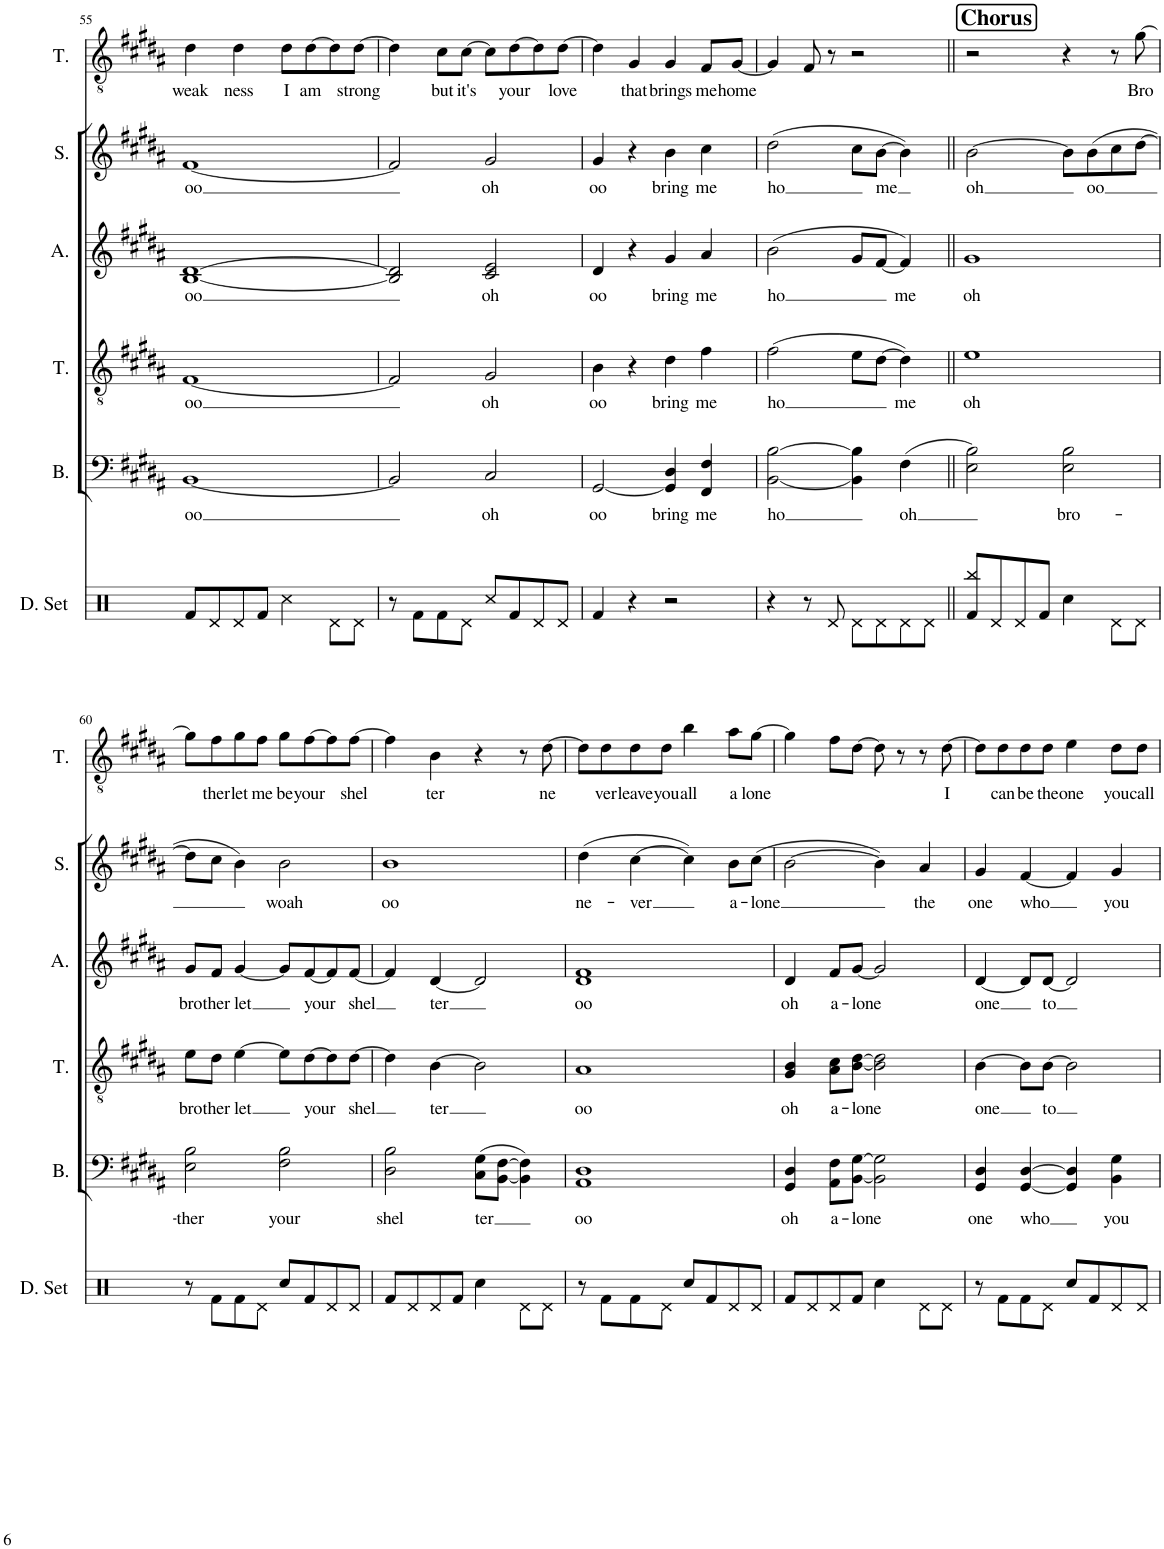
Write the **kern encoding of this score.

**kern	**text	**kern	**text	**kern	**text	**kern	**text	**kern	**text
*part5	*part5	*part4	*part4	*part3	*part3	*part2	*part2	*part1	*part1
*staff5	*staff5	*staff4	*staff4	*staff3	*staff3	*staff2	*staff2	*staff1	*staff1
*I"Bass	*	*I"Tenor	*	*I"Alto	*	*I"Soprano	*	*I"Solo	*
*I'B.	*	*I'T.	*	*I'A.	*	*I'S.	*	*	*
!!LO:PB:g=z
*clefF4	*	*clefGv2	*	*clefG2	*	*clefG2	*	*clefGv2	*
*k[f#c#g#d#a#]	*	*k[f#c#g#d#a#]	*	*k[f#c#g#d#a#]	*	*k[f#c#g#d#a#]	*	*k[f#c#g#d#a#]	*
*M2/2	*	*M2/2	*	*M2/2	*	*M2/2	*	*M2/2	*
=55	=55	=55	=55	=55	=55	=55	=55	=55	=55
!	!LO:LY:b	!	!LO:LY:b	!	!LO:LY:b	!	!LO:LY:b	!	!LO:LY:b
[1BB	oo	[1F#	oo	[1B [1d#	oo	[1f#	oo	4d#\	weak
!	!	!	!	!	!	!	!	!	!LO:LY:b
.	.	.	.	.	.	.	.	4d#\	ness
!	!	!	!	!	!	!	!	!	!LO:LY:b
.	.	.	.	.	.	.	.	8d#\L	I
!	!	!	!	!	!	!	!	!	!LO:LY:b
.	.	.	.	.	.	.	.	[8d#\	am
.	.	.	.	.	.	.	.	8d#\]	.
!	!	!	!	!	!	!	!	!	!LO:LY:b
.	.	.	.	.	.	.	.	[8d#\J	strong
=56	=56	=56	=56	=56	=56	=56	=56	=56	=56
2BB/]	.	2F#/]	.	2B/] 2d#/]	.	2f#/]	.	4d#\]	.
!	!	!	!	!	!	!	!	!	!LO:LY:b
.	.	.	.	.	.	.	.	8c#\L	but
!	!	!	!	!	!	!	!	!	!LO:LY:b
.	.	.	.	.	.	.	.	[8c#\J	it's
!	!LO:LY:b	!	!LO:LY:b	!	!LO:LY:b	!	!LO:LY:b	!	!
2C#/	oh	2G#/	oh	2c#/ 2e/	oh	2g#/	oh	8c#\L]	.
!	!	!	!	!	!	!	!	!	!LO:LY:b
.	.	.	.	.	.	.	.	[8d#\	your
.	.	.	.	.	.	.	.	8d#\]	.
!	!	!	!	!	!	!	!	!	!LO:LY:b
.	.	.	.	.	.	.	.	[8d#\J	love
=57	=57	=57	=57	=57	=57	=57	=57	=57	=57
!	!LO:LY:b	!	!LO:LY:b	!	!LO:LY:b	!	!LO:LY:b	!	!
[2GG#/	oo	4B\	oo	4d#/	oo	4g#/	oo	4d#\]	.
!	!	!	!	!	!	!	!	!	!LO:LY:b
.	.	4r	.	4r	.	4r	.	4G#/	that
!	!LO:LY:b	!	!LO:LY:b	!	!LO:LY:b	!	!LO:LY:b	!	!LO:LY:b
4GG#/] 4D#/	bring	4d#\	bring	4g#/	bring	4b\	bring	4G#/	brings
!	!LO:LY:b	!	!LO:LY:b	!	!LO:LY:b	!	!LO:LY:b	!	!LO:LY:b
4FF#/ 4F#/	me	4f#\	me	4a#/	me	4cc#\	me	8F#/L	me
!	!	!	!	!	!	!	!	!	!LO:LY:b
.	.	.	.	.	.	.	.	[8G#/J	home
=58	=58	=58	=58	=58	=58	=58	=58	=58	=58
!	!LO:LY:b	!	!LO:LY:b	!	!LO:LY:b	!	!LO:LY:b	!	!
[2BB\ [2B\	ho	(2f#\	ho	(2b\	ho	(2dd#\	ho	4G#/]	.
.	.	.	.	.	.	.	.	8F#/	.
.	.	.	.	.	.	.	.	8r	.
4BB\] 4B\]	.	8e\L	.	8g#/L	.	8cc#\L	.	2r	.
!	!	!	!	!	!	!	!LO:LY:b	!	!
.	.	[8d#\J	.	[8f#/J	.	[8b\J	me	.	.
!	!LO:LY:b	!	!LO:LY:b	!	!LO:LY:b	!	!	!	!
(4F#\	oh	4d#\])	me	4f#/])	me	4b\])	.	.	.
!!LO:REH:place=s1:a:B:cj:fs=14:t=Chorus
=59||	=59||	=59||	=59||	=59||	=59||	=59||	=59||	=59||	=59||
!	!	!	!LO:LY:b	!	!LO:LY:b	!	!LO:LY:b	!	!
2E\ 2B\)	.	1e	oh	1g#	oh	[2b\	oh	2r	.
!	!LO:LY:b	!	!	!	!	!	!	!	!
2E\ 2B\	bro-	.	.	.	.	8b\L]	.	4r	.
!	!	!	!	!	!	!	!LO:LY:b	!	!
.	.	.	.	.	.	(8b\	oo	.	.
.	.	.	.	.	.	8cc#\	.	8r	.
!	!	!	!	!	!	!	!	!	!LO:LY:b
.	.	.	.	.	.	[8dd#\J	.	[8g#\	Bro
!!LO:LB:g=z
=60	=60	=60	=60	=60	=60	=60	=60	=60	=60
!	!LO:LY:b	!	!LO:LY:b	!	!LO:LY:b	!	!	!	!
2E\ 2B\	-ther	8e\L	bro	8g#/L	bro	8dd#\L]	.	8g#\L]	.
!	!	!	!LO:LY:b	!	!LO:LY:b	!	!	!	!LO:LY:b
.	.	8d#\J	ther	8f#/J	ther	8cc#\J	.	8f#\	ther
!	!	!	!LO:LY:b	!	!LO:LY:b	!	!	!	!LO:LY:b
.	.	[4e\	let	[4g#/	let	4b\)	.	8g#\	let
!	!	!	!	!	!	!	!	!	!LO:LY:b
.	.	.	.	.	.	.	.	8f#\J	me
!	!LO:LY:b	!	!	!	!	!	!LO:LY:b	!	!LO:LY:b
2F#\ 2B\	your	8e\L]	.	8g#/L]	.	2b\	woah	8g#\L	be
!	!	!	!LO:LY:b	!	!LO:LY:b	!	!	!	!LO:LY:b
.	.	[8d#\	your	[8f#/	your	.	.	[8f#\	your
.	.	8d#\]	.	8f#/]	.	.	.	8f#\]	.
!	!	!	!LO:LY:b	!	!LO:LY:b	!	!	!	!LO:LY:b
.	.	[8d#\J	shel	[8f#/J	shel	.	.	[8f#\J	shel
=61	=61	=61	=61	=61	=61	=61	=61	=61	=61
!	!LO:LY:b	!	!	!	!	!	!LO:LY:b	!	!
2D#\ 2B\	shel	4d#\]	.	4f#/]	.	1b	oo	4f#\]	.
!	!	!	!LO:LY:b	!	!LO:LY:b	!	!	!	!LO:LY:b
.	.	[4B\	ter	[4d#/	ter	.	.	4B\	ter
!	!LO:LY:b	!	!	!	!	!	!	!	!
(8C#\ 8G#\L	ter	2B\]	.	2d#/]	.	.	.	4r	.
[8BB\ [8F#\J	.	.	.	.	.	.	.	.	.
4BB\] 4F#\])	.	.	.	.	.	.	.	8r	.
!	!	!	!	!	!	!	!	!	!LO:LY:b
.	.	.	.	.	.	.	.	[8d#\	ne
=62	=62	=62	=62	=62	=62	=62	=62	=62	=62
!	!LO:LY:b	!	!LO:LY:b	!	!LO:LY:b	!	!LO:LY:b	!	!
1AA# 1D#	oo	1A#	oo	1d# 1f#	oo	(4dd#\	ne-	8d#\L]	.
!	!	!	!	!	!	!	!	!	!LO:LY:b
.	.	.	.	.	.	.	.	8d#\	ver
!	!	!	!	!	!	!	!LO:LY:b	!	!LO:LY:b
.	.	.	.	.	.	[4cc#\	-ver	8d#\	leave
!	!	!	!	!	!	!	!	!	!LO:LY:b
.	.	.	.	.	.	.	.	8d#\J	you
!	!	!	!	!	!	!	!	!	!LO:LY:b
.	.	.	.	.	.	4cc#\])	.	4b\	all
!	!	!	!	!	!	!	!LO:LY:b	!	!LO:LY:b
.	.	.	.	.	.	8b\L	a-	8a#\L	a
!	!	!	!	!	!	!	!LO:LY:b	!	!LO:LY:b
.	.	.	.	.	.	(8cc#\J	-lone	[8g#\J	lone
=63	=63	=63	=63	=63	=63	=63	=63	=63	=63
!	!LO:LY:b	!	!LO:LY:b	!	!LO:LY:b	!	!	!	!
4GG#/ 4D#/	oh	4G#/ 4B/	oh	4d#/	oh	[2b\	.	4g#\]	.
!	!LO:LY:b	!	!LO:LY:b	!	!LO:LY:b	!	!	!	!
8AA#\ 8F#\L	a-	8A#\ 8c#\L	a-	8f#/L	a-	.	.	8f#\L	.
!	!LO:LY:b	!	!LO:LY:b	!	!LO:LY:b	!	!	!	!
[8BB\ [8G#\J	-lone	[8B\ [8d#\J	-lone	[8g#/J	-lone	.	.	[8d#\J	.
2BB\] 2G#\]	.	2B\] 2d#\]	.	2g#/]	.	4b\])	.	8d#\]	.
.	.	.	.	.	.	.	.	8r	.
!	!	!	!	!	!	!	!LO:LY:b	!	!
.	.	.	.	.	.	4a#/	the	8r	.
!	!	!	!	!	!	!	!	!	!LO:LY:b
.	.	.	.	.	.	.	.	[8d#\	I
=64	=64	=64	=64	=64	=64	=64	=64	=64	=64
!	!LO:LY:b	!	!LO:LY:b	!	!LO:LY:b	!	!LO:LY:b	!	!
4GG#/ 4D#/	one	[4B\	one	[4d#/	one	4g#/	one	8d#\L]	.
!	!	!	!	!	!	!	!	!	!LO:LY:b
.	.	.	.	.	.	.	.	8d#\	can
!	!LO:LY:b	!	!	!	!	!	!LO:LY:b	!	!LO:LY:b
[4GG#/ [4D#/	who	8B\L]	.	8d#/L]	.	[4f#/	who	8d#\	be
!	!	!	!LO:LY:b	!	!LO:LY:b	!	!	!	!LO:LY:b
.	.	[8B\J	to	[8d#/J	to	.	.	8d#\J	the
!	!	!	!	!	!	!	!	!	!LO:LY:b
4GG#/] 4D#/]	.	2B\]	.	2d#/]	.	4f#/]	.	4e\	one
!	!LO:LY:b	!	!	!	!	!	!LO:LY:b	!	!LO:LY:b
4BB\ 4G#\	you	.	.	.	.	4g#/	you	8d#\L	you
!	!	!	!	!	!	!	!	!	!LO:LY:b
.	.	.	.	.	.	.	.	8d#\J	call
=	=	=	=	=	=	=	=	=	=
*-	*-	*-	*-	*-	*-	*-	*-	*-	*-
